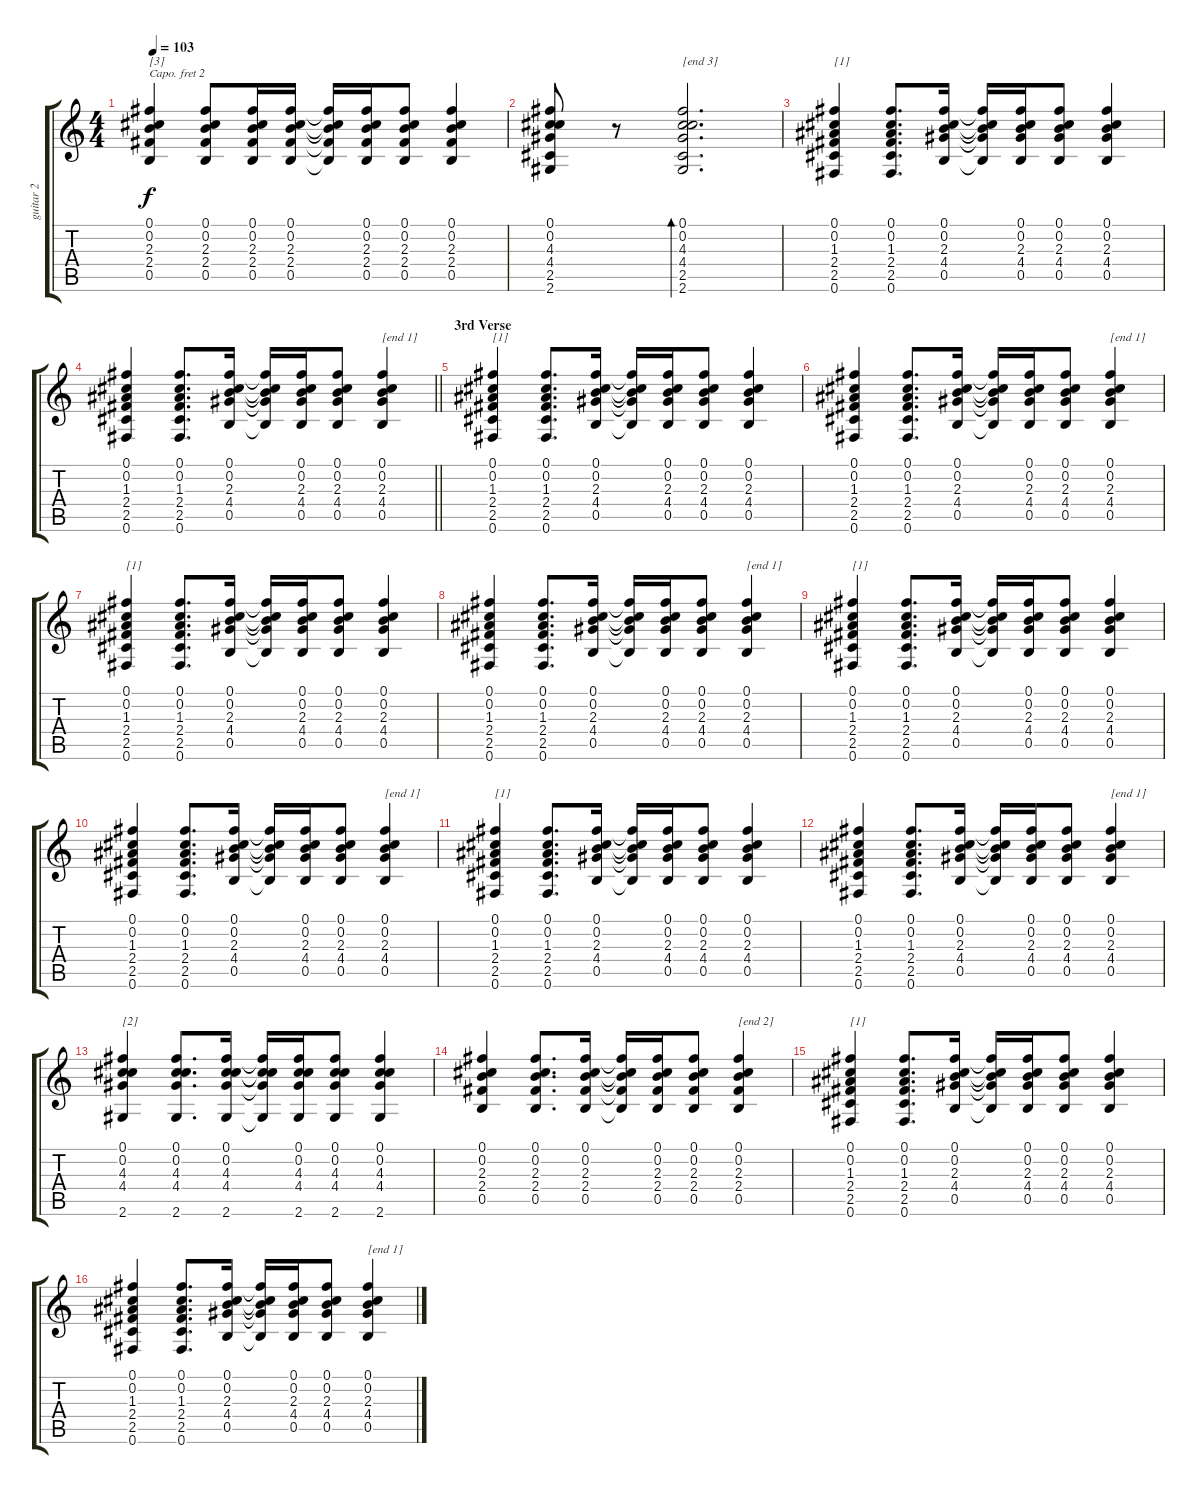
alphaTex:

\track ("guitar 2" "guitar 2") {instrument acousticguitarsteel}
\staff {score tabs}
\capo 2
\tuning (E4 B3 G3 D3 A2 E2) {hide}
\ts (4 4)
\tempo 103
\clef g2
\ks c
(0.1 0.2 2.3 2.4 0.5).4{txt "[3]" dy f} (0.1 0.2 2.3 2.4 0.5).8 (0.1 0.2 2.3 2.4 0.5).16 (0.1 0.2 2.3 2.4 0.5).16 (0.1{t} 0.2{t} 2.3{t} 2.4{t} 0.5{t}).16 (0.1 0.2 2.3 2.4 0.5).16 (0.1 0.2 2.3 2.4 0.5).8 (0.1 0.2 2.3 2.4 0.5).4 |
(0.1 0.2 4.3 4.4 2.5 2.6).8 r.8 (0.1 0.2 4.3 4.4 2.5 2.6).2{d bd 60 txt "[end 3]"} |
(0.1 0.2 1.3 2.4 2.5 0.6).4{txt "[1]"} (0.1 0.2 1.3 2.4 2.5 0.6).8{d} (0.1 0.2 2.3 4.4 0.5).16 (0.1{t} 0.2{t} 2.3{t} 4.4{t} 0.5{t}).16 (0.1 0.2 2.3 4.4 0.5).16 (0.1 0.2 2.3 4.4 0.5).8 (0.1 0.2 2.3 4.4 0.5).4 |
\barLineRight lightlight
(0.1 0.2 1.3 2.4 2.5 0.6).4 (0.1 0.2 1.3 2.4 2.5 0.6).8{d} (0.1 0.2 2.3 4.4 0.5).16 (0.1{t} 0.2{t} 2.3{t} 4.4{t} 0.5{t}).16 (0.1 0.2 2.3 4.4 0.5).16 (0.1 0.2 2.3 4.4 0.5).8 (0.1 0.2 2.3 4.4 0.5).4{txt "[end 1]"} |
\section ("" "3rd Verse")
(0.1 0.2 1.3 2.4 2.5 0.6).4{txt "[1]"} (0.1 0.2 1.3 2.4 2.5 0.6).8{d} (0.1 0.2 2.3 4.4 0.5).16 (0.1{t} 0.2{t} 2.3{t} 4.4{t} 0.5{t}).16 (0.1 0.2 2.3 4.4 0.5).16 (0.1 0.2 2.3 4.4 0.5).8 (0.1 0.2 2.3 4.4 0.5).4 |
(0.1 0.2 1.3 2.4 2.5 0.6).4 (0.1 0.2 1.3 2.4 2.5 0.6).8{d} (0.1 0.2 2.3 4.4 0.5).16 (0.1{t} 0.2{t} 2.3{t} 4.4{t} 0.5{t}).16 (0.1 0.2 2.3 4.4 0.5).16 (0.1 0.2 2.3 4.4 0.5).8 (0.1 0.2 2.3 4.4 0.5).4{txt "[end 1]"} |
(0.1 0.2 1.3 2.4 2.5 0.6).4{txt "[1]"} (0.1 0.2 1.3 2.4 2.5 0.6).8{d} (0.1 0.2 2.3 4.4 0.5).16 (0.1{t} 0.2{t} 2.3{t} 4.4{t} 0.5{t}).16 (0.1 0.2 2.3 4.4 0.5).16 (0.1 0.2 2.3 4.4 0.5).8 (0.1 0.2 2.3 4.4 0.5).4 |
(0.1 0.2 1.3 2.4 2.5 0.6).4 (0.1 0.2 1.3 2.4 2.5 0.6).8{d} (0.1 0.2 2.3 4.4 0.5).16 (0.1{t} 0.2{t} 2.3{t} 4.4{t} 0.5{t}).16 (0.1 0.2 2.3 4.4 0.5).16 (0.1 0.2 2.3 4.4 0.5).8 (0.1 0.2 2.3 4.4 0.5).4{txt "[end 1]"} |
(0.1 0.2 1.3 2.4 2.5 0.6).4{txt "[1]"} (0.1 0.2 1.3 2.4 2.5 0.6).8{d} (0.1 0.2 2.3 4.4 0.5).16 (0.1{t} 0.2{t} 2.3{t} 4.4{t} 0.5{t}).16 (0.1 0.2 2.3 4.4 0.5).16 (0.1 0.2 2.3 4.4 0.5).8 (0.1 0.2 2.3 4.4 0.5).4 |
(0.1 0.2 1.3 2.4 2.5 0.6).4 (0.1 0.2 1.3 2.4 2.5 0.6).8{d} (0.1 0.2 2.3 4.4 0.5).16 (0.1{t} 0.2{t} 2.3{t} 4.4{t} 0.5{t}).16 (0.1 0.2 2.3 4.4 0.5).16 (0.1 0.2 2.3 4.4 0.5).8 (0.1 0.2 2.3 4.4 0.5).4{txt "[end 1]"} |
(0.1 0.2 1.3 2.4 2.5 0.6).4{txt "[1]"} (0.1 0.2 1.3 2.4 2.5 0.6).8{d} (0.1 0.2 2.3 4.4 0.5).16 (0.1{t} 0.2{t} 2.3{t} 4.4{t} 0.5{t}).16 (0.1 0.2 2.3 4.4 0.5).16 (0.1 0.2 2.3 4.4 0.5).8 (0.1 0.2 2.3 4.4 0.5).4 |
(0.1 0.2 1.3 2.4 2.5 0.6).4 (0.1 0.2 1.3 2.4 2.5 0.6).8{d} (0.1 0.2 2.3 4.4 0.5).16 (0.1{t} 0.2{t} 2.3{t} 4.4{t} 0.5{t}).16 (0.1 0.2 2.3 4.4 0.5).16 (0.1 0.2 2.3 4.4 0.5).8 (0.1 0.2 2.3 4.4 0.5).4{txt "[end 1]"} |
(0.1 0.2 4.3 4.4 2.6).4{txt "[2]"} (0.1 0.2 4.3 4.4 2.6).8{d} (0.1 0.2 4.3 4.4 2.6).16 (0.1{t} 0.2{t} 4.3{t} 4.4{t} 2.6{t}).16 (0.1 0.2 4.3 4.4 2.6).16 (0.1 0.2 4.3 4.4 2.6).8 (0.1 0.2 4.3 4.4 2.6).4 |
(0.1 0.2 2.3 2.4 0.5).4 (0.1 0.2 2.3 2.4 0.5).8{d} (0.1 0.2 2.3 2.4 0.5).16 (0.1{t} 0.2{t} 2.3{t} 2.4{t} 0.5{t}).16 (0.1 0.2 2.3 2.4 0.5).16 (0.1 0.2 2.3 2.4 0.5).8 (0.1 0.2 2.3 2.4 0.5).4{txt "[end 2]"} |
(0.1 0.2 1.3 2.4 2.5 0.6).4{txt "[1]"} (0.1 0.2 1.3 2.4 2.5 0.6).8{d} (0.1 0.2 2.3 4.4 0.5).16 (0.1{t} 0.2{t} 2.3{t} 4.4{t} 0.5{t}).16 (0.1 0.2 2.3 4.4 0.5).16 (0.1 0.2 2.3 4.4 0.5).8 (0.1 0.2 2.3 4.4 0.5).4 |
(0.1 0.2 1.3 2.4 2.5 0.6).4 (0.1 0.2 1.3 2.4 2.5 0.6).8{d} (0.1 0.2 2.3 4.4 0.5).16 (0.1{t} 0.2{t} 2.3{t} 4.4{t} 0.5{t}).16 (0.1 0.2 2.3 4.4 0.5).16 (0.1 0.2 2.3 4.4 0.5).8 (0.1 0.2 2.3 4.4 0.5).4{txt "[end 1]"}
